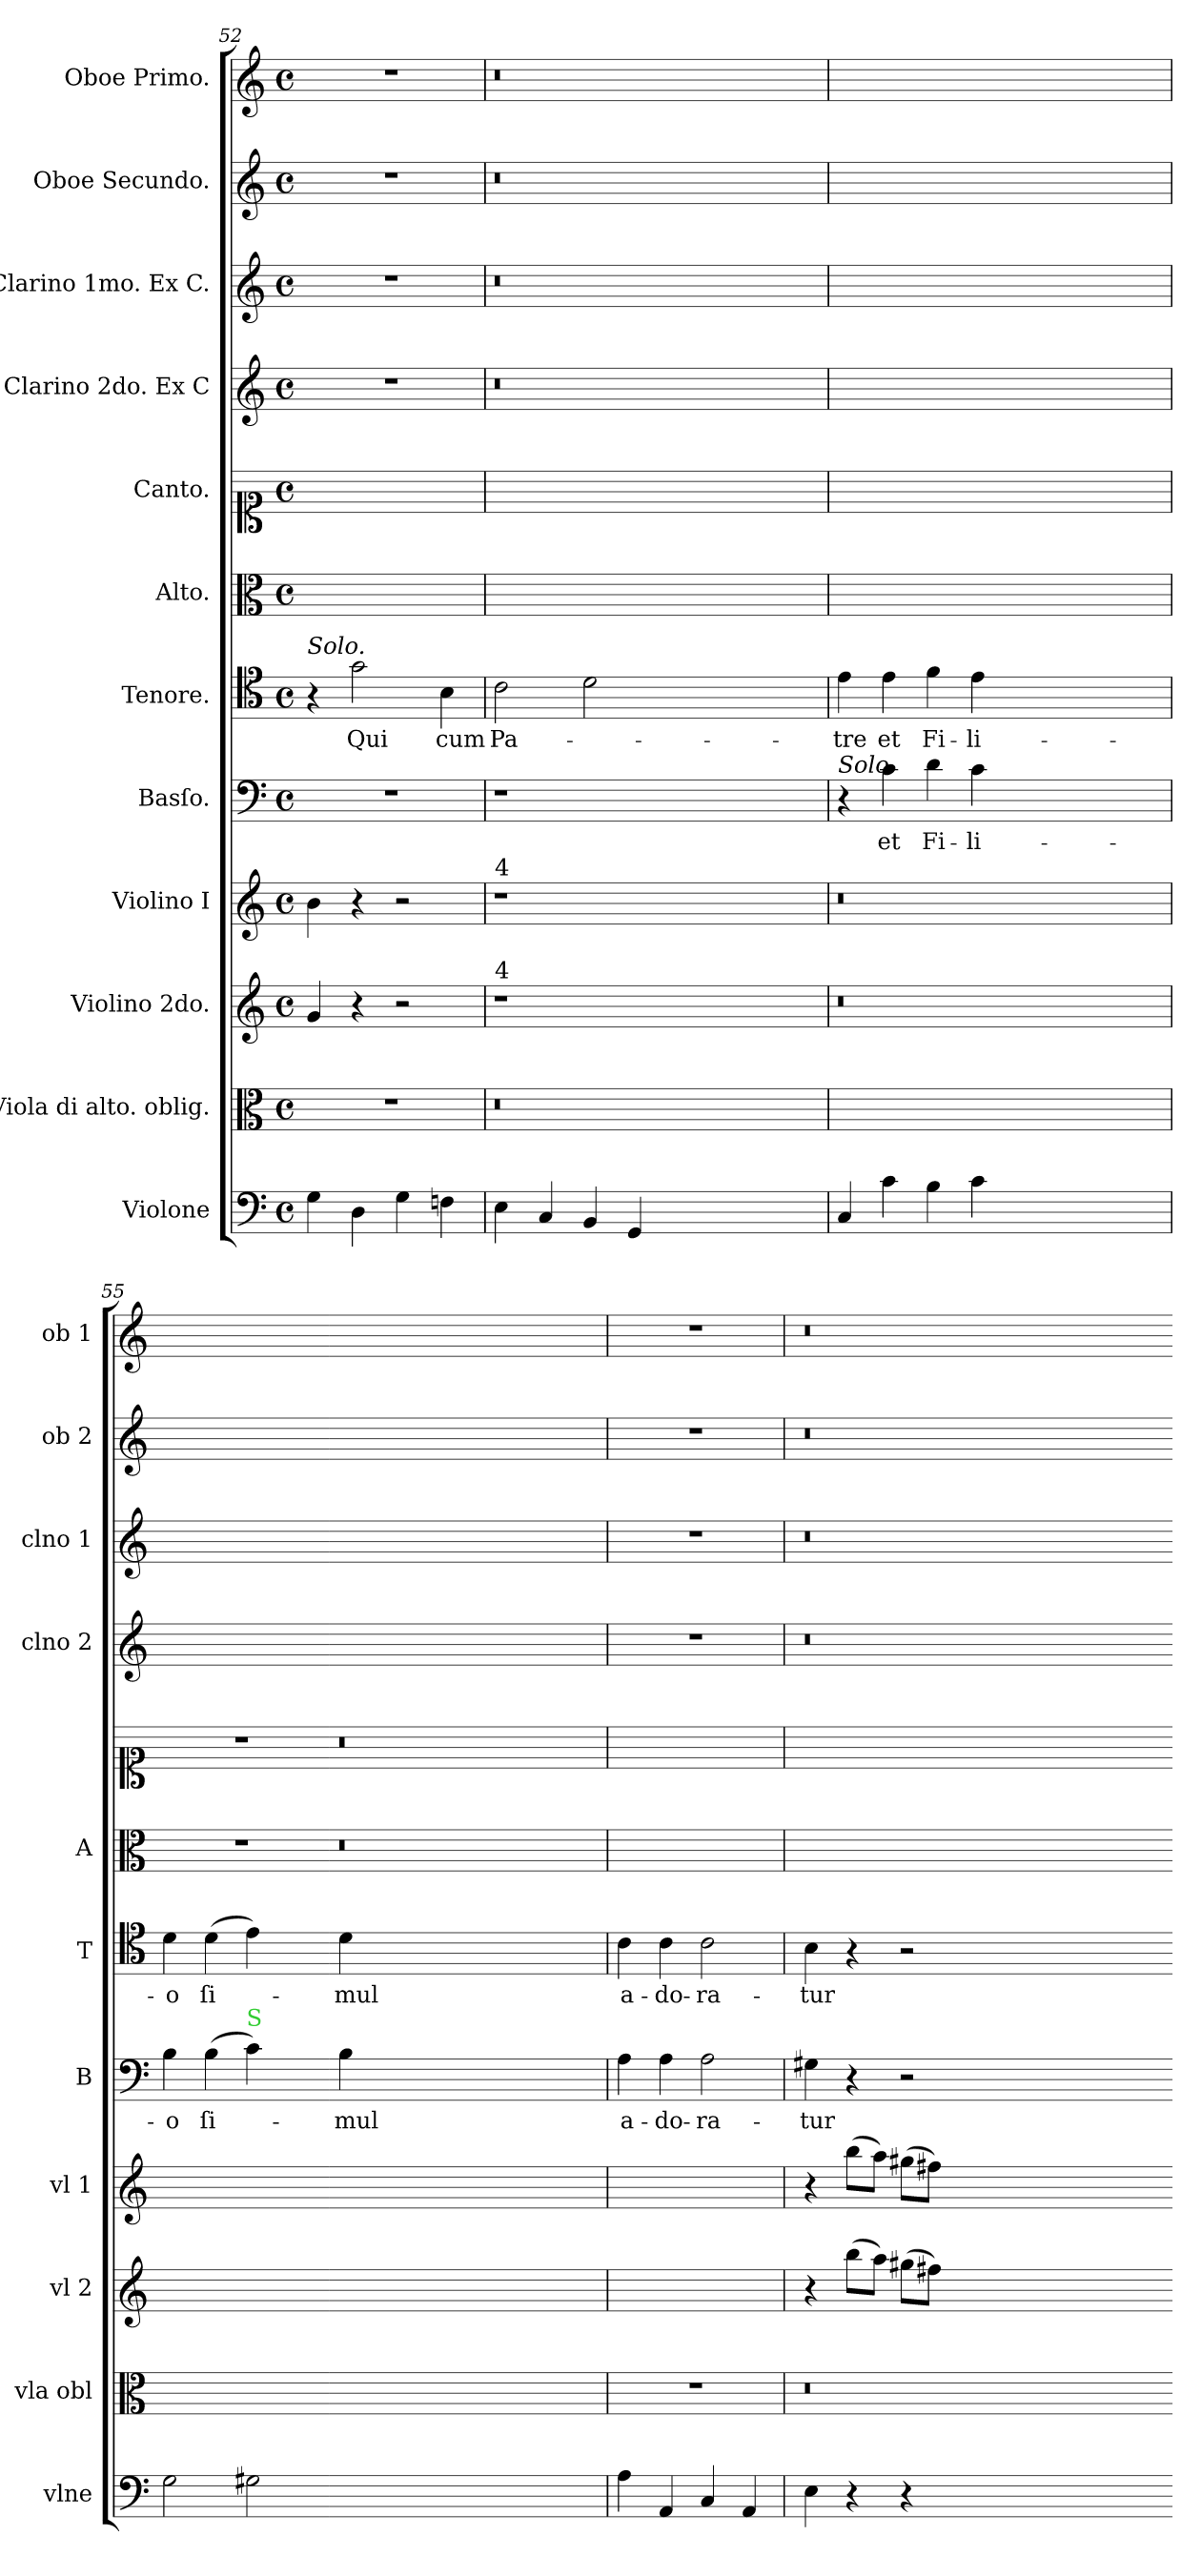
**kern	**kern	**kern	**dynam	**kern	**kern	**text	**kern	**text	**kern	**kern	**kern	**kern	**kern	**kern
*part12	*part11	*part10	*part10	*part9	*part8	*part8	*part7	*part7	*part6	*part5	*part4	*part3	*part2	*part1
*staff12	*staff11	*staff10	*staff10	*staff9	*staff8	*staff8	*staff7	*staff7	*staff6	*staff5	*staff4	*staff3	*staff2	*staff1
*I"Violone	*I"Viola di alto. oblig.	*I"Violino 2do.	*	*I"Violino I	*I"Basſo.	*	*I"Tenore.	*	*I"Alto.	*I"Canto.	*I"Clarino 2do. Ex C	*I"Clarino 1mo. Ex C.	*I"Oboe Secundo.	*I"Oboe Primo.
*I'vlne	*I'vla obl	*I'vl 2	*	*I'vl 1	*I'B	*	*I'T	*	*I'A	*	*I'clno 2	*I'clno 1	*I'ob 2	*I'ob 1
*clefF4	*clefC3	*clefG2	*	*clefG2	*clefF4	*	*clefC4	*	*clefC3	*clefC1	*clefG2	*clefG2	*clefG2	*clefG2
*k[]	*k[]	*k[]	*	*k[]	*k[]	*	*k[]	*	*k[]	*k[]	*k[]	*k[]	*k[]	*k[]
*C:	*C:	*C:	*	*C:	*C:	*	*C:	*	*C:	*C:	*C:	*C:	*C:	*C:
*M4/4	*M4/4	*M4/4	*	*M4/4	*M4/4	*	*M4/4	*	*M4/4	*M4/4	*M4/4	*M4/4	*M4/4	*M4/4
*met(c)	*met(c)	*met(c)	*	*met(c)	*met(c)	*	*met(c)	*	*met(c)	*met(c)	*met(c)	*met(c)	*met(c)	*met(c)
=52	=52	=52	=52	=52	=52	=52	=52	=52	=52	=52	=52	=52	=52	=52
!	!	!	!	!	!	!	!LO:TX:a:i:t=Solo.	!	!	!	!	!	!	!
4G\	1r	4g/	.	4b\	1r	.	4r	.	1ryy	1ryy	1r	1r	1r	1r
4D\	.	4r	.	4r	.	.	2g\	Qui	.	.	.	.	.	.
4G\	.	2r	.	2r	.	.	.	.	.	.	.	.	.	.
4Fn\	.	.	.	.	.	.	4B\	cum	.	.	.	.	.	.
=53	=53	=53	=53	=53	=53	=53	=53	=53	=53	=53	=53	=53	=53	=53
!	!	!	!	!LO:TX:a:t=4	!	!	!	!	!	!	!	!	!	!
!	!	!LO:TX:a:t=4	!	!	!	!	!	!	!	!	!	!	!	!
4E\	0.r	1r	.	1r	1r	.	2c\	Pa-	0.ryy	0.ryy	0.r	0.r	0.r	0.r
4C/	.	.	.	.	.	.	.	.	.	.	.	.	.	.
4BB/	.	.	.	.	.	.	2d\	.	.	.	.	.	.	.
4GG/	.	.	.	.	.	.	.	.	.	.	.	.	.	.
0ryy	.	0ryy	.	0ryy	0ryy	.	0ryy	.	.	.	.	.	.	.
=54	=54	=54	=54	=54	=54	=54	=54	=54	=54	=54	=54	=54	=54	=54
!	!	!	!	!	!LO:TX:a:i:t=Solo	!	!	!	!	!	!	!	!	!
4C/	0.ryy	0.r	.	0.r	4r	.	4e\	-tre	0.ryy	0.ryy	0.ryy	0.ryy	0.ryy	0.ryy
4c\	.	.	.	.	4c\	et	4e\	et	.	.	.	.	.	.
4B\	.	.	.	.	4d\	Fi-	4f\	Fi-	.	.	.	.	.	.
4c\	.	.	.	.	4c\	-li-	4e\	-li-	.	.	.	.	.	.
0ryy	.	.	.	.	0ryy	.	0ryy	.	.	.	.	.	.	.
=55	=55	=55	=55	=55	=55	=55	=55	=55	=55	=55	=55	=55	=55	=55
2G\	1ryy	1ryy	.	1ryy	4B\	-o	4d\	-o	1r	1r	1ryy	1ryy	1ryy	1ryy
.	.	.	.	.	(4B\	ſi-	(4d\	ſi-	.	.	.	.	.	.
!	!	!	!	!	!LO:TX:a:color=limegreen:t=S	!	!	!	!	!	!	!	!	!
2G#X\	.	.	.	.	4c\)	.	4e\)	.	.	.	.	.	.	.
.	.	.	.	.	4ryy	.	4ryy	.	.	.	.	.	.	.
=-	=-	=-	=-	=-	=-	=-	=-	=-	=-	=-	=-	=-	=-	=-
0.ryy	0.ryy	0.ryy	.	0.ryy	4B\	-mul	4d\	-mul	0.r	0.r	0.ryy	0.ryy	0.ryy	0.ryy
.	.	.	.	.	0ryy	.	0ryy	.	.	.	.	.	.	.
.	.	.	.	.	2.ryy	.	2.ryy	.	.	.	.	.	.	.
=56	=56	=56	=56	=56	=56	=56	=56	=56	=56	=56	=56	=56	=56	=56
4A\	1r	1ryy	.	1ryy	4A\	a-	4c\	a-	1ryy	1ryy	1r	1r	1r	1r
4AA/	.	.	.	.	4A\	-do-	4c\	-do-	.	.	.	.	.	.
4C/	.	.	.	.	2A\	-ra-	2c\	-ra-	.	.	.	.	.	.
4AA/	.	.	.	.	.	.	.	.	.	.	.	.	.	.
=57	=57	=57	=57	=57	=57	=57	=57	=57	=57	=57	=57	=57	=57	=57
!	!	!	!LO:DY:a	!	!	!	!	!	!	!	!	!	!	!
4E\	0.r	4r	p&colon;	4r	4G#X\	-tur	4B\	-tur	0.ryy	0.ryy	0.r	0.r	0.r	0.r
4r	.	(8bb\L	.	(8bb\L	4r	.	4r	.	.	.	.	.	.	.
.	.	8aa\J)	.	8aa\J)	.	.	.	.	.	.	.	.	.	.
4r	.	(8gg#X\L	.	(8gg#X\L	2r	.	2r	.	.	.	.	.	.	.
.	.	8ff#X\J)	.	8ff#X\J)	.	.	.	.	.	.	.	.	.	.
0ryy	.	0ryy	.	0ryy	.	.	.	.	.	.	.	.	.	.
.	.	.	.	.	0ryy	.	0ryy	.	.	.	.	.	.	.
4ryy	.	4ryy	.	4ryy	.	.	.	.	.	.	.	.	.	.
=-	=-	=-	=-	=-	=-	=-	=-	=-	=-	=-	=-	=-	=-	=-
*-	*-	*-	*-	*-	*-	*-	*-	*-	*-	*-	*-	*-	*-	*-
